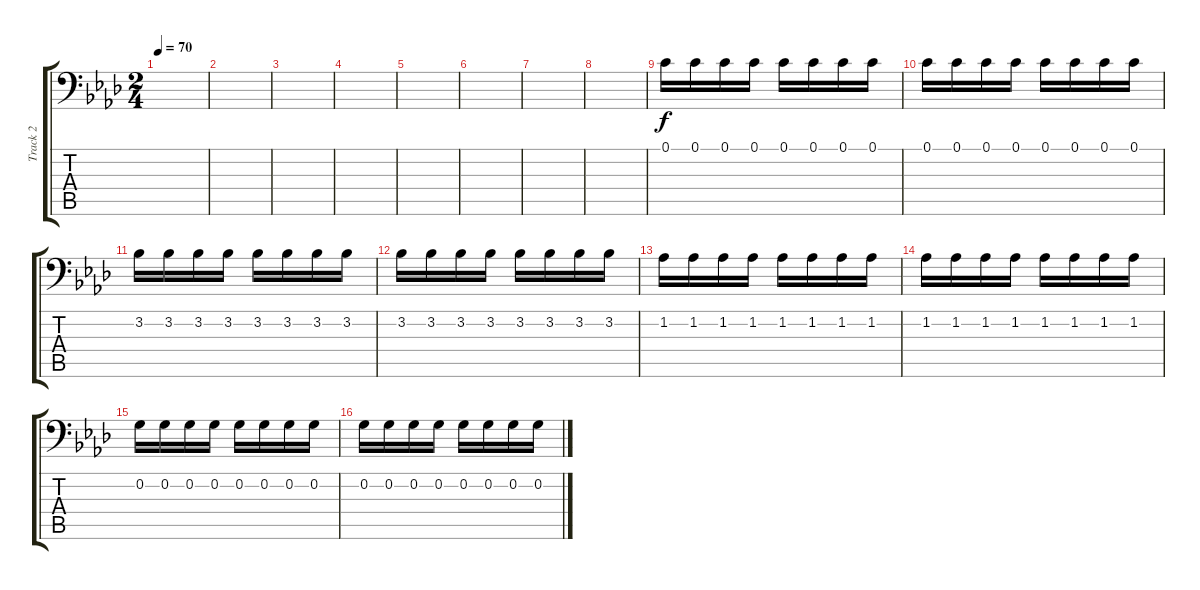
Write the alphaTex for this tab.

\track ("Track 2" "Track 2") {instrument acousticbass}
\staff {score tabs}
\tuning (C3 G2 D2 A1 E1 B0) {hide}
\ts (2 4)
\tempo 70
\clef f4
\ks fminor
|
|
|
|
|
|
|
|
0.1.16 0.1.16 0.1.16 0.1.16 0.1.16 0.1.16 0.1.16 0.1.16 |
0.1.16 0.1.16 0.1.16 0.1.16 0.1.16 0.1.16 0.1.16 0.1.16 |
3.2.16 3.2.16 3.2.16 3.2.16 3.2.16 3.2.16 3.2.16 3.2.16 |
3.2.16 3.2.16 3.2.16 3.2.16 3.2.16 3.2.16 3.2.16 3.2.16 |
1.2.16 1.2.16 1.2.16 1.2.16 1.2.16 1.2.16 1.2.16 1.2.16 |
1.2.16 1.2.16 1.2.16 1.2.16 1.2.16 1.2.16 1.2.16 1.2.16 |
0.2.16 0.2.16 0.2.16 0.2.16 0.2.16 0.2.16 0.2.16 0.2.16 |
0.2.16 0.2.16 0.2.16 0.2.16 0.2.16 0.2.16 0.2.16 0.2.16
